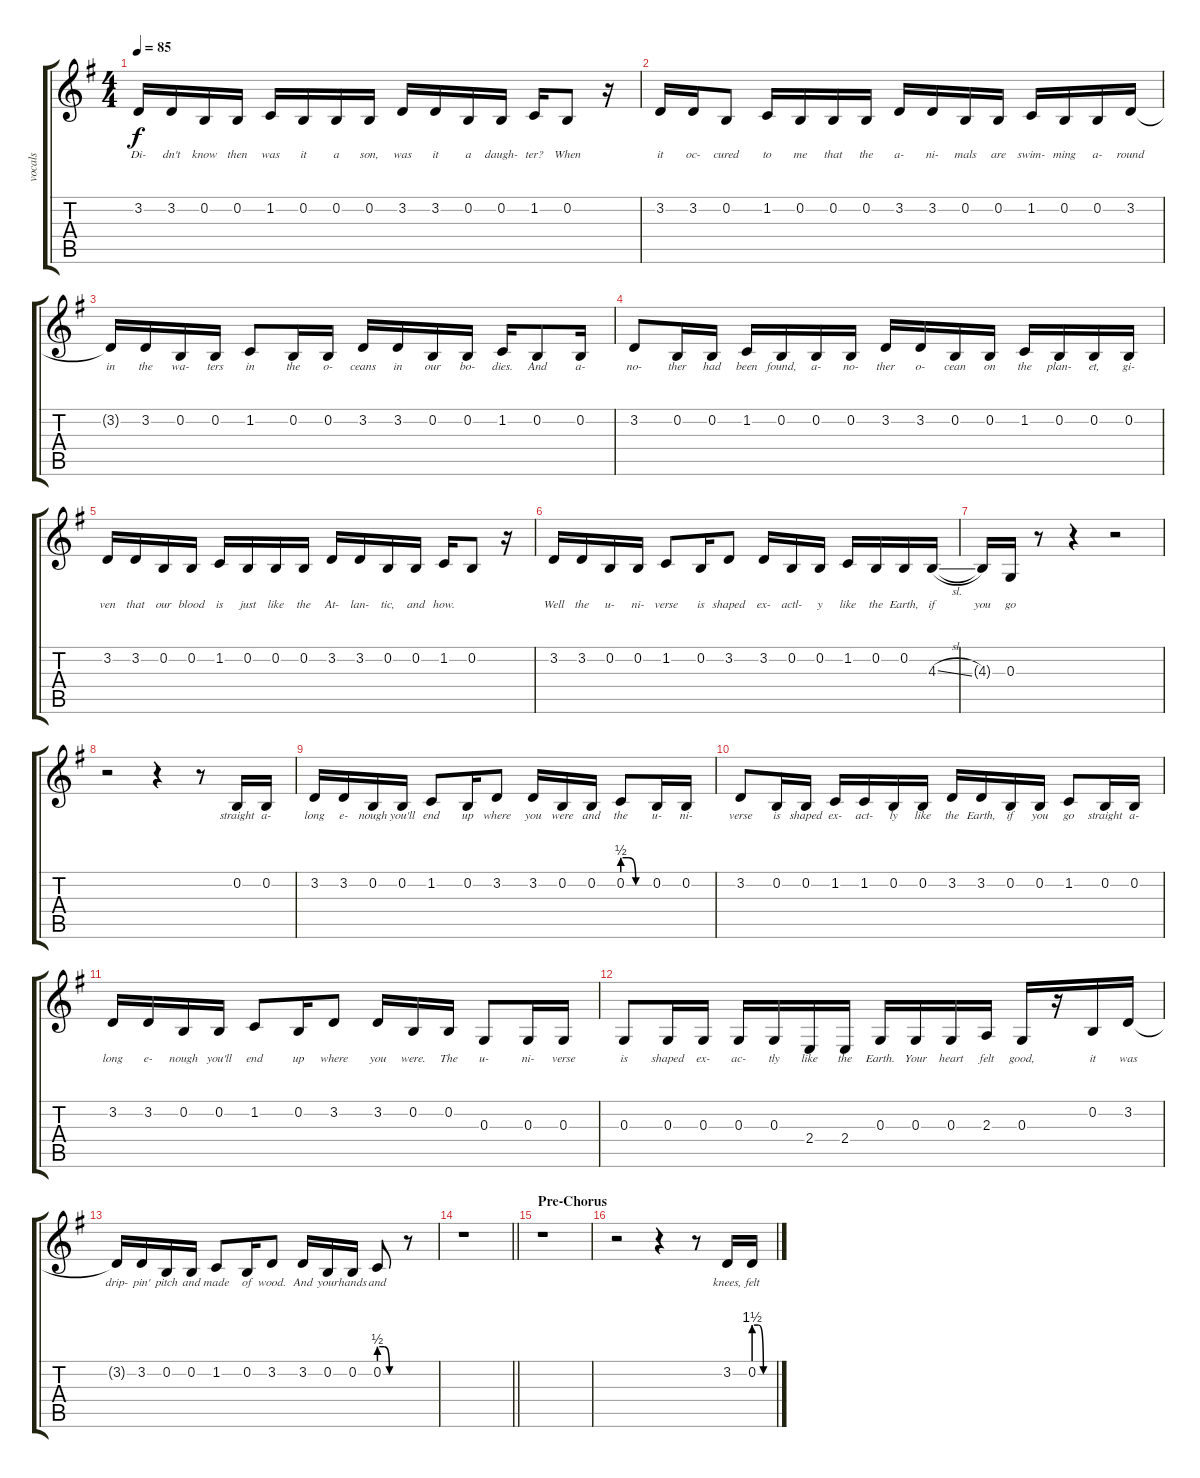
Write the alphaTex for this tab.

\track ("vocals" "vocals") {instrument oboe}
\staff {score tabs}
\tuning (E4 B3 G3 D3 A2 E2) {hide}
\ts (4 4)
\tempo 85
\clef g2
\ks g
3.2.16{lyrics (0 "Di-") lyrics (1 "") lyrics (2 "") lyrics (3 "") lyrics (4 "") dy f} 3.2.16{lyrics (0 "dn't") lyrics (1 "") lyrics (2 "") lyrics (3 "") lyrics (4 "")} 0.2.16{lyrics (0 "know") lyrics (1 "") lyrics (2 "") lyrics (3 "") lyrics (4 "")} 0.2.16{lyrics (0 "then") lyrics (1 "") lyrics (2 "") lyrics (3 "") lyrics (4 "")} 1.2.16{lyrics (0 "was") lyrics (1 "") lyrics (2 "") lyrics (3 "") lyrics (4 "")} 0.2.16{lyrics (0 "it") lyrics (1 "") lyrics (2 "") lyrics (3 "") lyrics (4 "")} 0.2.16{lyrics (0 "a") lyrics (1 "") lyrics (2 "") lyrics (3 "") lyrics (4 "")} 0.2.16{lyrics (0 "son,") lyrics (1 "") lyrics (2 "") lyrics (3 "") lyrics (4 "")} 3.2.16{lyrics (0 "was") lyrics (1 "") lyrics (2 "") lyrics (3 "") lyrics (4 "")} 3.2.16{lyrics (0 "it") lyrics (1 "") lyrics (2 "") lyrics (3 "") lyrics (4 "")} 0.2.16{lyrics (0 "a") lyrics (1 "") lyrics (2 "") lyrics (3 "") lyrics (4 "")} 0.2.16{lyrics (0 "daugh-") lyrics (1 "") lyrics (2 "") lyrics (3 "") lyrics (4 "")} 1.2.16{lyrics (0 "ter?") lyrics (1 "") lyrics (2 "") lyrics (3 "") lyrics (4 "")} 0.2.8{lyrics (0 "When") lyrics (1 "") lyrics (2 "") lyrics (3 "") lyrics (4 "")} r.16 |
3.2.16{lyrics (0 "it") lyrics (1 "") lyrics (2 "") lyrics (3 "") lyrics (4 "")} 3.2.16{lyrics (0 "oc-") lyrics (1 "") lyrics (2 "") lyrics (3 "") lyrics (4 "")} 0.2.8{lyrics (0 "cured") lyrics (1 "") lyrics (2 "") lyrics (3 "") lyrics (4 "")} 1.2.16{lyrics (0 "to") lyrics (1 "") lyrics (2 "") lyrics (3 "") lyrics (4 "")} 0.2.16{lyrics (0 "me") lyrics (1 "") lyrics (2 "") lyrics (3 "") lyrics (4 "")} 0.2.16{lyrics (0 "that") lyrics (1 "") lyrics (2 "") lyrics (3 "") lyrics (4 "")} 0.2.16{lyrics (0 "the") lyrics (1 "") lyrics (2 "") lyrics (3 "") lyrics (4 "")} 3.2.16{lyrics (0 "a-") lyrics (1 "") lyrics (2 "") lyrics (3 "") lyrics (4 "")} 3.2.16{lyrics (0 "ni-") lyrics (1 "") lyrics (2 "") lyrics (3 "") lyrics (4 "")} 0.2.16{lyrics (0 "mals") lyrics (1 "") lyrics (2 "") lyrics (3 "") lyrics (4 "")} 0.2.16{lyrics (0 "are") lyrics (1 "") lyrics (2 "") lyrics (3 "") lyrics (4 "")} 1.2.16{lyrics (0 "swim-") lyrics (1 "") lyrics (2 "") lyrics (3 "") lyrics (4 "")} 0.2.16{lyrics (0 "ming") lyrics (1 "") lyrics (2 "") lyrics (3 "") lyrics (4 "")} 0.2.16{lyrics (0 "a-") lyrics (1 "") lyrics (2 "") lyrics (3 "") lyrics (4 "")} 3.2.16{lyrics (0 "round") lyrics (1 "") lyrics (2 "") lyrics (3 "") lyrics (4 "")} |
3.2{t}.16{lyrics (0 "in") lyrics (1 "") lyrics (2 "") lyrics (3 "") lyrics (4 "")} 3.2.16{lyrics (0 "the") lyrics (1 "") lyrics (2 "") lyrics (3 "") lyrics (4 "")} 0.2.16{lyrics (0 "wa-") lyrics (1 "") lyrics (2 "") lyrics (3 "") lyrics (4 "")} 0.2.16{lyrics (0 "ters") lyrics (1 "") lyrics (2 "") lyrics (3 "") lyrics (4 "")} 1.2.8{lyrics (0 "in") lyrics (1 "") lyrics (2 "") lyrics (3 "") lyrics (4 "")} 0.2.16{lyrics (0 "the") lyrics (1 "") lyrics (2 "") lyrics (3 "") lyrics (4 "")} 0.2.16{lyrics (0 "o-") lyrics (1 "") lyrics (2 "") lyrics (3 "") lyrics (4 "")} 3.2.16{lyrics (0 "ceans") lyrics (1 "") lyrics (2 "") lyrics (3 "") lyrics (4 "")} 3.2.16{lyrics (0 "in") lyrics (1 "") lyrics (2 "") lyrics (3 "") lyrics (4 "")} 0.2.16{lyrics (0 "our") lyrics (1 "") lyrics (2 "") lyrics (3 "") lyrics (4 "")} 0.2.16{lyrics (0 "bo-") lyrics (1 "") lyrics (2 "") lyrics (3 "") lyrics (4 "")} 1.2.16{lyrics (0 "dies.") lyrics (1 "") lyrics (2 "") lyrics (3 "") lyrics (4 "")} 0.2.8{lyrics (0 "And") lyrics (1 "") lyrics (2 "") lyrics (3 "") lyrics (4 "")} 0.2.16{lyrics (0 "a-") lyrics (1 "") lyrics (2 "") lyrics (3 "") lyrics (4 "")} |
3.2.8{lyrics (0 "no-") lyrics (1 "") lyrics (2 "") lyrics (3 "") lyrics (4 "")} 0.2.16{lyrics (0 "ther") lyrics (1 "") lyrics (2 "") lyrics (3 "") lyrics (4 "")} 0.2.16{lyrics (0 "had") lyrics (1 "") lyrics (2 "") lyrics (3 "") lyrics (4 "")} 1.2.16{lyrics (0 "been") lyrics (1 "") lyrics (2 "") lyrics (3 "") lyrics (4 "")} 0.2.16{lyrics (0 "found,") lyrics (1 "") lyrics (2 "") lyrics (3 "") lyrics (4 "")} 0.2.16{lyrics (0 "a-") lyrics (1 "") lyrics (2 "") lyrics (3 "") lyrics (4 "")} 0.2.16{lyrics (0 "no-") lyrics (1 "") lyrics (2 "") lyrics (3 "") lyrics (4 "")} 3.2.16{lyrics (0 "ther") lyrics (1 "") lyrics (2 "") lyrics (3 "") lyrics (4 "")} 3.2.16{lyrics (0 "o-") lyrics (1 "") lyrics (2 "") lyrics (3 "") lyrics (4 "")} 0.2.16{lyrics (0 "cean") lyrics (1 "") lyrics (2 "") lyrics (3 "") lyrics (4 "")} 0.2.16{lyrics (0 "on") lyrics (1 "") lyrics (2 "") lyrics (3 "") lyrics (4 "")} 1.2.16{lyrics (0 "the") lyrics (1 "") lyrics (2 "") lyrics (3 "") lyrics (4 "")} 0.2.16{lyrics (0 "plan-") lyrics (1 "") lyrics (2 "") lyrics (3 "") lyrics (4 "")} 0.2.16{lyrics (0 "et,") lyrics (1 "") lyrics (2 "") lyrics (3 "") lyrics (4 "")} 0.2.16{lyrics (0 "gi-") lyrics (1 "") lyrics (2 "") lyrics (3 "") lyrics (4 "")} |
3.2.16{lyrics (0 "ven") lyrics (1 "") lyrics (2 "") lyrics (3 "") lyrics (4 "")} 3.2.16{lyrics (0 "that") lyrics (1 "") lyrics (2 "") lyrics (3 "") lyrics (4 "")} 0.2.16{lyrics (0 "our") lyrics (1 "") lyrics (2 "") lyrics (3 "") lyrics (4 "")} 0.2.16{lyrics (0 "blood") lyrics (1 "") lyrics (2 "") lyrics (3 "") lyrics (4 "")} 1.2.16{lyrics (0 "is") lyrics (1 "") lyrics (2 "") lyrics (3 "") lyrics (4 "")} 0.2.16{lyrics (0 "just") lyrics (1 "") lyrics (2 "") lyrics (3 "") lyrics (4 "")} 0.2.16{lyrics (0 "like") lyrics (1 "") lyrics (2 "") lyrics (3 "") lyrics (4 "")} 0.2.16{lyrics (0 "the") lyrics (1 "") lyrics (2 "") lyrics (3 "") lyrics (4 "")} 3.2.16{lyrics (0 "At-") lyrics (1 "") lyrics (2 "") lyrics (3 "") lyrics (4 "")} 3.2.16{lyrics (0 "lan-") lyrics (1 "") lyrics (2 "") lyrics (3 "") lyrics (4 "")} 0.2.16{lyrics (0 "tic,") lyrics (1 "") lyrics (2 "") lyrics (3 "") lyrics (4 "")} 0.2.16{lyrics (0 "and") lyrics (1 "") lyrics (2 "") lyrics (3 "") lyrics (4 "")} 1.2.16{lyrics (0 "how.") lyrics (1 "") lyrics (2 "") lyrics (3 "") lyrics (4 "")} 0.2.8{lyrics (0 "") lyrics (1 "") lyrics (2 "") lyrics (3 "") lyrics (4 "")} r.16 |
3.2.16{lyrics (0 "Well") lyrics (1 "") lyrics (2 "") lyrics (3 "") lyrics (4 "")} 3.2.16{lyrics (0 "the") lyrics (1 "") lyrics (2 "") lyrics (3 "") lyrics (4 "")} 0.2.16{lyrics (0 "u-") lyrics (1 "") lyrics (2 "") lyrics (3 "") lyrics (4 "")} 0.2.16{lyrics (0 "ni-") lyrics (1 "") lyrics (2 "") lyrics (3 "") lyrics (4 "")} 1.2.8{lyrics (0 "verse") lyrics (1 "") lyrics (2 "") lyrics (3 "") lyrics (4 "")} 0.2.16{lyrics (0 "is") lyrics (1 "") lyrics (2 "") lyrics (3 "") lyrics (4 "")} 3.2.8{lyrics (0 "shaped") lyrics (1 "") lyrics (2 "") lyrics (3 "") lyrics (4 "")} 3.2.16{lyrics (0 "ex-") lyrics (1 "") lyrics (2 "") lyrics (3 "") lyrics (4 "")} 0.2.16{lyrics (0 "actl-") lyrics (1 "") lyrics (2 "") lyrics (3 "") lyrics (4 "")} 0.2.16{lyrics (0 "y") lyrics (1 "") lyrics (2 "") lyrics (3 "") lyrics (4 "")} 1.2.16{lyrics (0 "like") lyrics (1 "") lyrics (2 "") lyrics (3 "") lyrics (4 "")} 0.2.16{lyrics (0 "the") lyrics (1 "") lyrics (2 "") lyrics (3 "") lyrics (4 "")} 0.2.16{lyrics (0 "Earth,") lyrics (1 "") lyrics (2 "") lyrics (3 "") lyrics (4 "")} 4.3{sl}.16{lyrics (0 "if") lyrics (1 "") lyrics (2 "") lyrics (3 "") lyrics (4 "")} |
4.3{t}.16{lyrics (0 "you") lyrics (1 "") lyrics (2 "") lyrics (3 "") lyrics (4 "")} 0.3.16{lyrics (0 "go") lyrics (1 "") lyrics (2 "") lyrics (3 "") lyrics (4 "")} r.8 r.4 r.2 |
r.2 r.4 r.8 0.2.16{lyrics (0 "straight") lyrics (1 "") lyrics (2 "") lyrics (3 "") lyrics (4 "")} 0.2.16{lyrics (0 "a-") lyrics (1 "") lyrics (2 "") lyrics (3 "") lyrics (4 "")} |
3.2.16{lyrics (0 "long") lyrics (1 "") lyrics (2 "") lyrics (3 "") lyrics (4 "")} 3.2.16{lyrics (0 "e-") lyrics (1 "") lyrics (2 "") lyrics (3 "") lyrics (4 "")} 0.2.16{lyrics (0 "nough") lyrics (1 "") lyrics (2 "") lyrics (3 "") lyrics (4 "")} 0.2.16{lyrics (0 "you'll") lyrics (1 "") lyrics (2 "") lyrics (3 "") lyrics (4 "")} 1.2.8{lyrics (0 "end") lyrics (1 "") lyrics (2 "") lyrics (3 "") lyrics (4 "")} 0.2.16{lyrics (0 "up") lyrics (1 "") lyrics (2 "") lyrics (3 "") lyrics (4 "")} 3.2.8{lyrics (0 "where") lyrics (1 "") lyrics (2 "") lyrics (3 "") lyrics (4 "")} 3.2.16{lyrics (0 "you") lyrics (1 "") lyrics (2 "") lyrics (3 "") lyrics (4 "")} 0.2.16{lyrics (0 "were") lyrics (1 "") lyrics (2 "") lyrics (3 "") lyrics (4 "")} 0.2.16{lyrics (0 "and") lyrics (1 "") lyrics (2 "") lyrics (3 "") lyrics (4 "")} 0.2{be (custom 0 2 15 2 30 0 60 0)}.8{lyrics (0 "the") lyrics (1 "") lyrics (2 "") lyrics (3 "") lyrics (4 "")} 0.2.16{lyrics (0 "u-") lyrics (1 "") lyrics (2 "") lyrics (3 "") lyrics (4 "")} 0.2.16{lyrics (0 "ni-") lyrics (1 "") lyrics (2 "") lyrics (3 "") lyrics (4 "")} |
3.2.8{lyrics (0 "verse") lyrics (1 "") lyrics (2 "") lyrics (3 "") lyrics (4 "")} 0.2.16{lyrics (0 "is") lyrics (1 "") lyrics (2 "") lyrics (3 "") lyrics (4 "")} 0.2.16{lyrics (0 "shaped") lyrics (1 "") lyrics (2 "") lyrics (3 "") lyrics (4 "")} 1.2.16{lyrics (0 "ex-") lyrics (1 "") lyrics (2 "") lyrics (3 "") lyrics (4 "")} 1.2.16{lyrics (0 "act-") lyrics (1 "") lyrics (2 "") lyrics (3 "") lyrics (4 "")} 0.2.16{lyrics (0 "ly") lyrics (1 "") lyrics (2 "") lyrics (3 "") lyrics (4 "")} 0.2.16{lyrics (0 "like") lyrics (1 "") lyrics (2 "") lyrics (3 "") lyrics (4 "")} 3.2.16{lyrics (0 "the") lyrics (1 "") lyrics (2 "") lyrics (3 "") lyrics (4 "")} 3.2.16{lyrics (0 "Earth,") lyrics (1 "") lyrics (2 "") lyrics (3 "") lyrics (4 "")} 0.2.16{lyrics (0 "if") lyrics (1 "") lyrics (2 "") lyrics (3 "") lyrics (4 "")} 0.2.16{lyrics (0 "you") lyrics (1 "") lyrics (2 "") lyrics (3 "") lyrics (4 "")} 1.2.8{lyrics (0 "go") lyrics (1 "") lyrics (2 "") lyrics (3 "") lyrics (4 "")} 0.2.16{lyrics (0 "straight") lyrics (1 "") lyrics (2 "") lyrics (3 "") lyrics (4 "")} 0.2.16{lyrics (0 "a-") lyrics (1 "") lyrics (2 "") lyrics (3 "") lyrics (4 "")} |
3.2.16{lyrics (0 "long") lyrics (1 "") lyrics (2 "") lyrics (3 "") lyrics (4 "")} 3.2.16{lyrics (0 "e-") lyrics (1 "") lyrics (2 "") lyrics (3 "") lyrics (4 "")} 0.2.16{lyrics (0 "nough") lyrics (1 "") lyrics (2 "") lyrics (3 "") lyrics (4 "")} 0.2.16{lyrics (0 "you'll") lyrics (1 "") lyrics (2 "") lyrics (3 "") lyrics (4 "")} 1.2.8{lyrics (0 "end") lyrics (1 "") lyrics (2 "") lyrics (3 "") lyrics (4 "")} 0.2.16{lyrics (0 "up") lyrics (1 "") lyrics (2 "") lyrics (3 "") lyrics (4 "")} 3.2.8{lyrics (0 "where") lyrics (1 "") lyrics (2 "") lyrics (3 "") lyrics (4 "")} 3.2.16{lyrics (0 "you") lyrics (1 "") lyrics (2 "") lyrics (3 "") lyrics (4 "")} 0.2.16{lyrics (0 "were.") lyrics (1 "") lyrics (2 "") lyrics (3 "") lyrics (4 "")} 0.2.16{lyrics (0 "The") lyrics (1 "") lyrics (2 "") lyrics (3 "") lyrics (4 "")} 0.3.8{lyrics (0 "u-") lyrics (1 "") lyrics (2 "") lyrics (3 "") lyrics (4 "")} 0.3.16{lyrics (0 "ni-") lyrics (1 "") lyrics (2 "") lyrics (3 "") lyrics (4 "")} 0.3.16{lyrics (0 "verse") lyrics (1 "") lyrics (2 "") lyrics (3 "") lyrics (4 "")} |
0.3.8{lyrics (0 "is") lyrics (1 "") lyrics (2 "") lyrics (3 "") lyrics (4 "")} 0.3.16{lyrics (0 "shaped") lyrics (1 "") lyrics (2 "") lyrics (3 "") lyrics (4 "")} 0.3.16{lyrics (0 "ex-") lyrics (1 "") lyrics (2 "") lyrics (3 "") lyrics (4 "")} 0.3.16{lyrics (0 "ac-") lyrics (1 "") lyrics (2 "") lyrics (3 "") lyrics (4 "")} 0.3.16{lyrics (0 "tly") lyrics (1 "") lyrics (2 "") lyrics (3 "") lyrics (4 "")} 2.4.16{lyrics (0 "like") lyrics (1 "") lyrics (2 "") lyrics (3 "") lyrics (4 "")} 2.4.16{lyrics (0 "the") lyrics (1 "") lyrics (2 "") lyrics (3 "") lyrics (4 "")} 0.3.16{lyrics (0 "Earth.") lyrics (1 "") lyrics (2 "") lyrics (3 "") lyrics (4 "")} 0.3.16{lyrics (0 "Your") lyrics (1 "") lyrics (2 "") lyrics (3 "") lyrics (4 "")} 0.3.16{lyrics (0 "heart") lyrics (1 "") lyrics (2 "") lyrics (3 "") lyrics (4 "")} 2.3.16{lyrics (0 "felt") lyrics (1 "") lyrics (2 "") lyrics (3 "") lyrics (4 "")} 0.3.16{lyrics (0 "good,") lyrics (1 "") lyrics (2 "") lyrics (3 "") lyrics (4 "")} r.16 0.2.16{lyrics (0 "it") lyrics (1 "") lyrics (2 "") lyrics (3 "") lyrics (4 "")} 3.2.16{lyrics (0 "was") lyrics (1 "") lyrics (2 "") lyrics (3 "") lyrics (4 "")} |
3.2{t}.16{lyrics (0 "drip-") lyrics (1 "") lyrics (2 "") lyrics (3 "") lyrics (4 "")} 3.2.16{lyrics (0 "pin'") lyrics (1 "") lyrics (2 "") lyrics (3 "") lyrics (4 "")} 0.2.16{lyrics (0 "pitch") lyrics (1 "") lyrics (2 "") lyrics (3 "") lyrics (4 "")} 0.2.16{lyrics (0 "and") lyrics (1 "") lyrics (2 "") lyrics (3 "") lyrics (4 "")} 1.2.8{lyrics (0 "made") lyrics (1 "") lyrics (2 "") lyrics (3 "") lyrics (4 "")} 0.2.16{lyrics (0 "of") lyrics (1 "") lyrics (2 "") lyrics (3 "") lyrics (4 "")} 3.2.8{lyrics (0 "wood.") lyrics (1 "") lyrics (2 "") lyrics (3 "") lyrics (4 "")} 3.2.16{lyrics (0 "And") lyrics (1 "") lyrics (2 "") lyrics (3 "") lyrics (4 "")} 0.2.16{lyrics (0 "your") lyrics (1 "") lyrics (2 "") lyrics (3 "") lyrics (4 "")} 0.2.16{lyrics (0 "hands") lyrics (1 "") lyrics (2 "") lyrics (3 "") lyrics (4 "")} 0.2{be (custom 0 2 15 2 30 0 60 0)}.8{lyrics (0 "and") lyrics (1 "") lyrics (2 "") lyrics (3 "") lyrics (4 "")} r.8 |
\barLineRight lightlight
r.1 |
\section ("" "Pre-Chorus")
r.1 |
r.2 r.4 r.8 3.2.16{lyrics (0 "knees,") lyrics (1 "") lyrics (2 "") lyrics (3 "") lyrics (4 "")} 0.2{be (custom 0 6 15 6 30 0 60 0)}.16{lyrics (0 "felt") lyrics (1 "") lyrics (2 "") lyrics (3 "") lyrics (4 "")}
